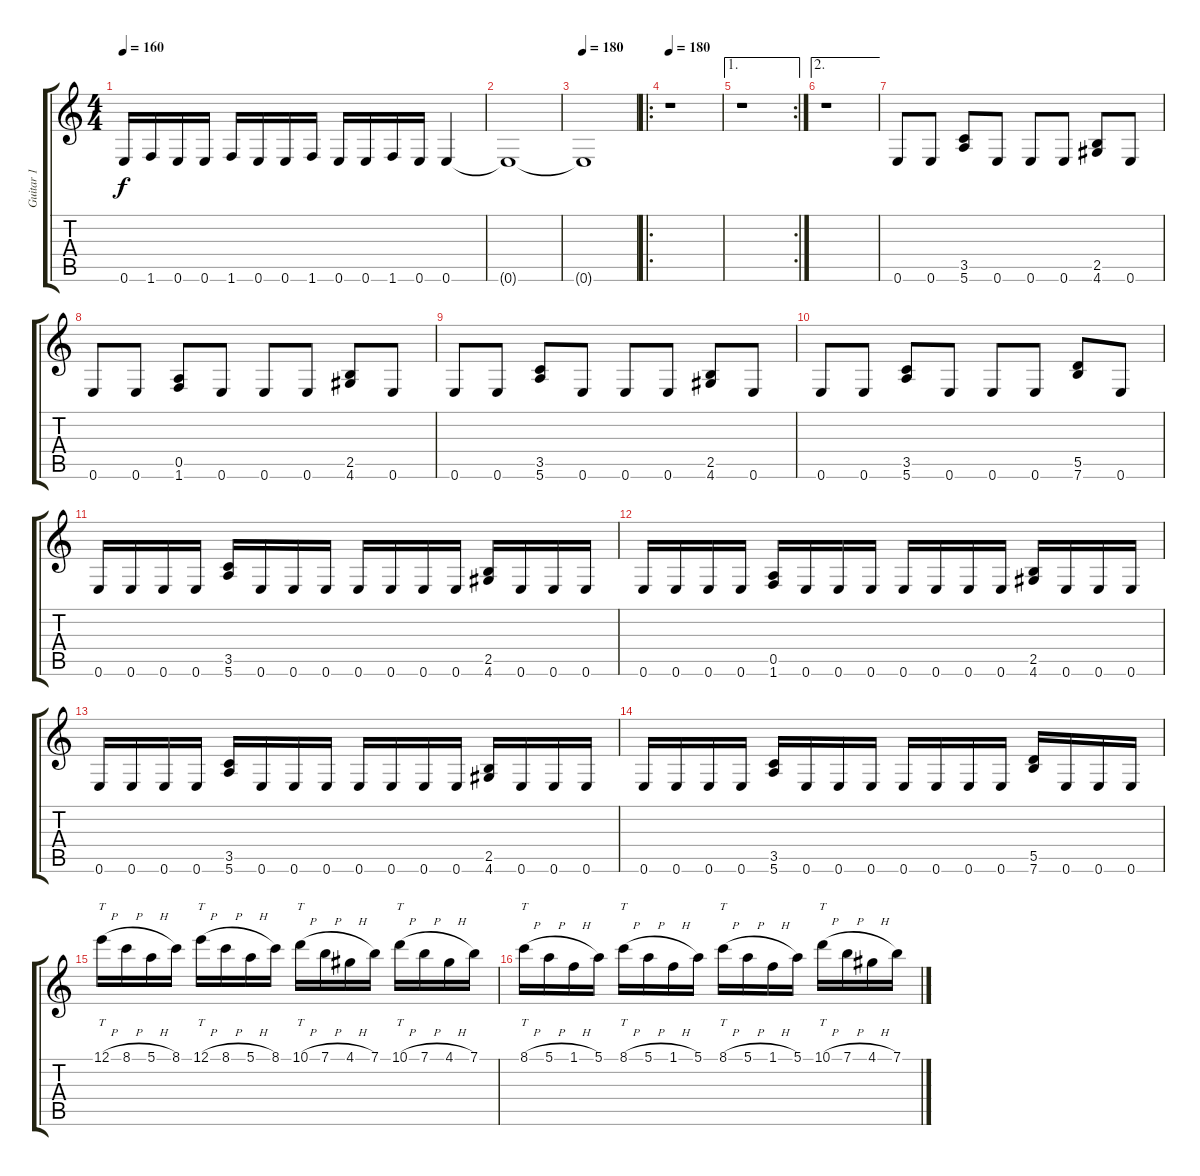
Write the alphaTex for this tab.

\track ("Guitar 1" "Guitar 1") {instrument distortionguitar}
\staff {score tabs}
\tuning (E4 B3 G3 D3 A2 E2) {hide}
\ts (4 4)
\tempo 160
\clef g2
\ks c
0.6.16{dy f} 1.6.16 0.6.16 0.6.16 1.6.16 0.6.16 0.6.16 1.6.16 0.6.16 0.6.16 1.6.16 0.6.16 0.6.4 |
0.6{t}.1{volume 0} |
\tempo 180
0.6{t}.1 |
\ro
\tempo 180
r.1{volume 16} |
\ae 1
\rc 2
r.1 |
\ae 2
r.1 |
0.6.8 0.6.8 (3.5 5.6).8 0.6.8 0.6.8 0.6.8 (2.5 4.6).8 0.6.8 |
0.6.8 0.6.8 (0.5 1.6).8 0.6.8 0.6.8 0.6.8 (2.5 4.6).8 0.6.8 |
0.6.8 0.6.8 (3.5 5.6).8 0.6.8 0.6.8 0.6.8 (2.5 4.6).8 0.6.8 |
0.6.8 0.6.8 (3.5 5.6).8 0.6.8 0.6.8 0.6.8 (5.5 7.6).8 0.6.8 |
0.6.16 0.6.16 0.6.16 0.6.16 (3.5 5.6).16 0.6.16 0.6.16 0.6.16 0.6.16 0.6.16 0.6.16 0.6.16 (2.5 4.6).16 0.6.16 0.6.16 0.6.16 |
0.6.16 0.6.16 0.6.16 0.6.16 (0.5 1.6).16 0.6.16 0.6.16 0.6.16 0.6.16 0.6.16 0.6.16 0.6.16 (2.5 4.6).16 0.6.16 0.6.16 0.6.16 |
0.6.16 0.6.16 0.6.16 0.6.16 (3.5 5.6).16 0.6.16 0.6.16 0.6.16 0.6.16 0.6.16 0.6.16 0.6.16 (2.5 4.6).16 0.6.16 0.6.16 0.6.16 |
0.6.16 0.6.16 0.6.16 0.6.16 (3.5 5.6).16 0.6.16 0.6.16 0.6.16 0.6.16 0.6.16 0.6.16 0.6.16 (5.5 7.6).16 0.6.16 0.6.16 0.6.16 |
12.1{h}.16{tt} 8.1{h}.16 5.1{h}.16 8.1.16 12.1{h}.16{tt} 8.1{h}.16 5.1{h}.16 8.1.16 10.1{h}.16{tt} 7.1{h}.16 4.1{h}.16 7.1.16 10.1{h}.16{tt} 7.1{h}.16 4.1{h}.16 7.1.16 |
8.1{h}.16{tt} 5.1{h}.16 1.1{h}.16 5.1.16 8.1{h}.16{tt} 5.1{h}.16 1.1{h}.16 5.1.16 8.1{h}.16{tt} 5.1{h}.16 1.1{h}.16 5.1.16 10.1{h}.16{tt} 7.1{h}.16 4.1{h}.16 7.1.16
